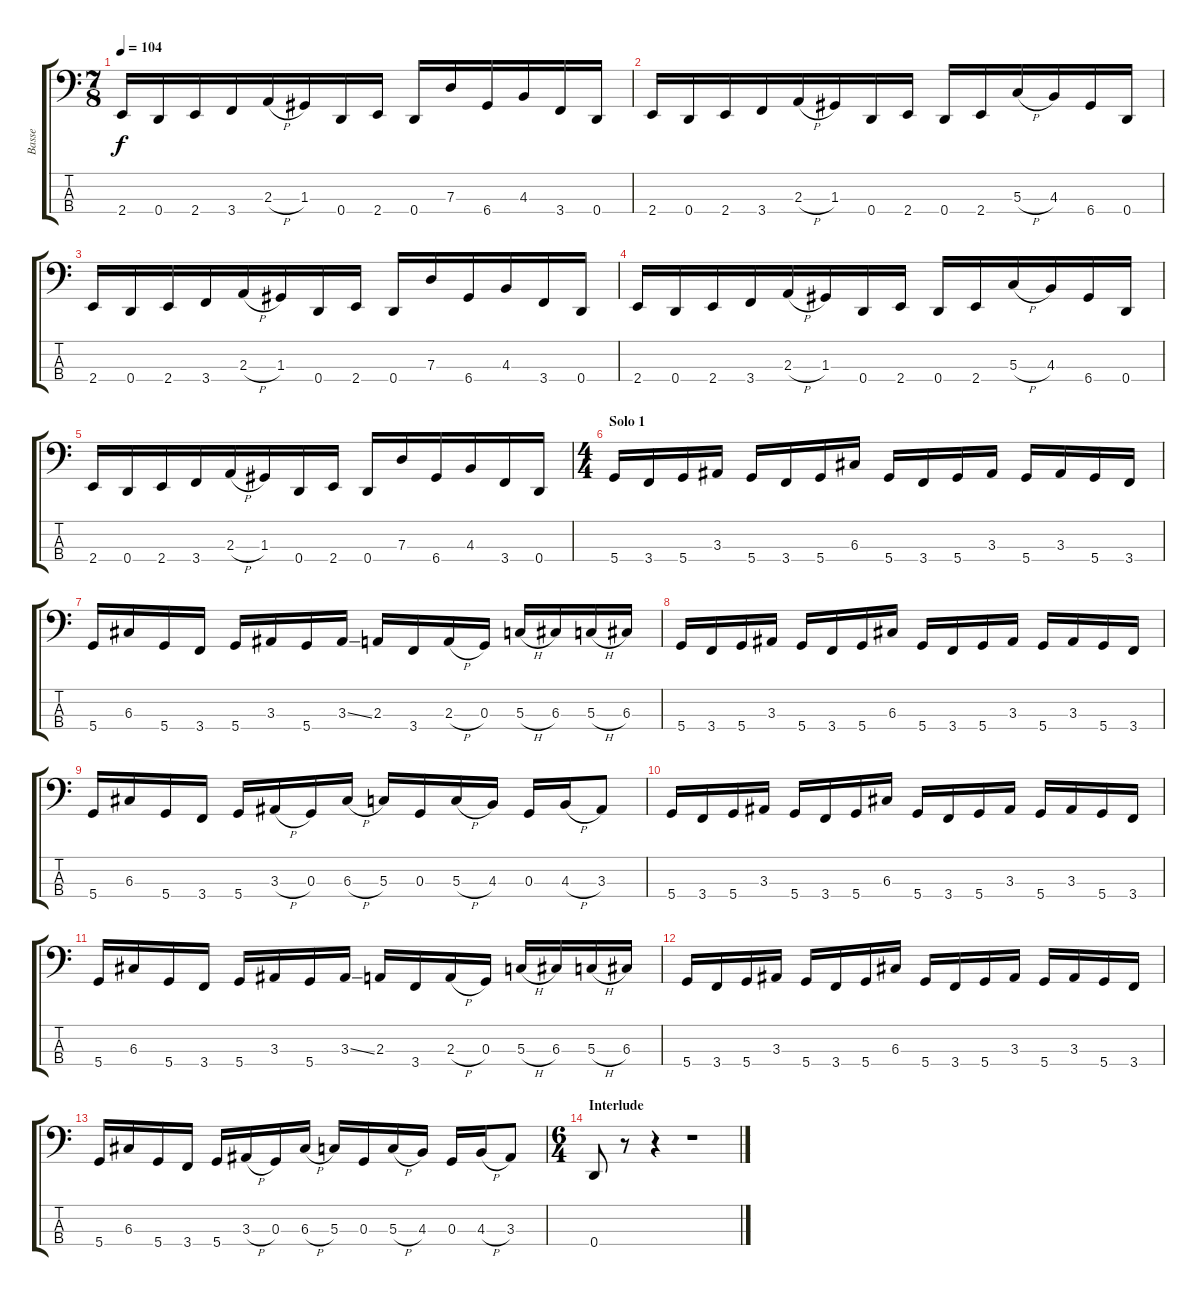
\track ("Basse" "Basse") {instrument electricbassfinger}
\staff {score tabs}
\tuning (F2 C2 G1 D1) {hide}
\ts (7 8)
\tempo 104
\clef f4
\ks c
2.4.16{dy f} 0.4.16 2.4.16 3.4.16 2.3{h}.16 1.3.16 0.4.16 2.4.16 0.4.16 7.3.16 6.4.16 4.3.16 3.4.16 0.4.16 |
2.4.16 0.4.16 2.4.16 3.4.16 2.3{h}.16 1.3.16 0.4.16 2.4.16 0.4.16 2.4.16 5.3{h}.16 4.3.16 6.4.16 0.4.16 |
2.4.16 0.4.16 2.4.16 3.4.16 2.3{h}.16 1.3.16 0.4.16 2.4.16 0.4.16 7.3.16 6.4.16 4.3.16 3.4.16 0.4.16 |
2.4.16 0.4.16 2.4.16 3.4.16 2.3{h}.16 1.3.16 0.4.16 2.4.16 0.4.16 2.4.16 5.3{h}.16 4.3.16 6.4.16 0.4.16 |
2.4.16 0.4.16 2.4.16 3.4.16 2.3{h}.16 1.3.16 0.4.16 2.4.16 0.4.16 7.3.16 6.4.16 4.3.16 3.4.16 0.4.16 |
\ts (4 4)
\section ("" "Solo 1")
5.4.16 3.4.16 5.4.16 3.3.16 5.4.16 3.4.16 5.4.16 6.3.16 5.4.16 3.4.16 5.4.16 3.3.16 5.4.16 3.3.16 5.4.16 3.4.16 |
5.4.16 6.3.16 5.4.16 3.4.16 5.4.16 3.3.16 5.4.16 3.3{ss}.16 2.3.16 3.4.16 2.3{h}.16 0.3.16 5.3{h}.16 6.3.16 5.3{h}.16 6.3.16 |
5.4.16 3.4.16 5.4.16 3.3.16 5.4.16 3.4.16 5.4.16 6.3.16 5.4.16 3.4.16 5.4.16 3.3.16 5.4.16 3.3.16 5.4.16 3.4.16 |
5.4.16 6.3.16 5.4.16 3.4.16 5.4.16 3.3{h}.16 0.3.16 6.3{h}.16 5.3.16 0.3.16 5.3{h}.16 4.3.16 0.3.16 4.3{h}.16 3.3.8 |
5.4.16 3.4.16 5.4.16 3.3.16 5.4.16 3.4.16 5.4.16 6.3.16 5.4.16 3.4.16 5.4.16 3.3.16 5.4.16 3.3.16 5.4.16 3.4.16 |
5.4.16 6.3.16 5.4.16 3.4.16 5.4.16 3.3.16 5.4.16 3.3{ss}.16 2.3.16 3.4.16 2.3{h}.16 0.3.16 5.3{h}.16 6.3.16 5.3{h}.16 6.3.16 |
5.4.16 3.4.16 5.4.16 3.3.16 5.4.16 3.4.16 5.4.16 6.3.16 5.4.16 3.4.16 5.4.16 3.3.16 5.4.16 3.3.16 5.4.16 3.4.16 |
5.4.16 6.3.16 5.4.16 3.4.16 5.4.16 3.3{h}.16 0.3.16 6.3{h}.16 5.3.16 0.3.16 5.3{h}.16 4.3.16 0.3.16 4.3{h}.16 3.3.8 |
\ts (6 4)
\section ("" "Interlude")
0.4.8 r.8 r.4 r.1
